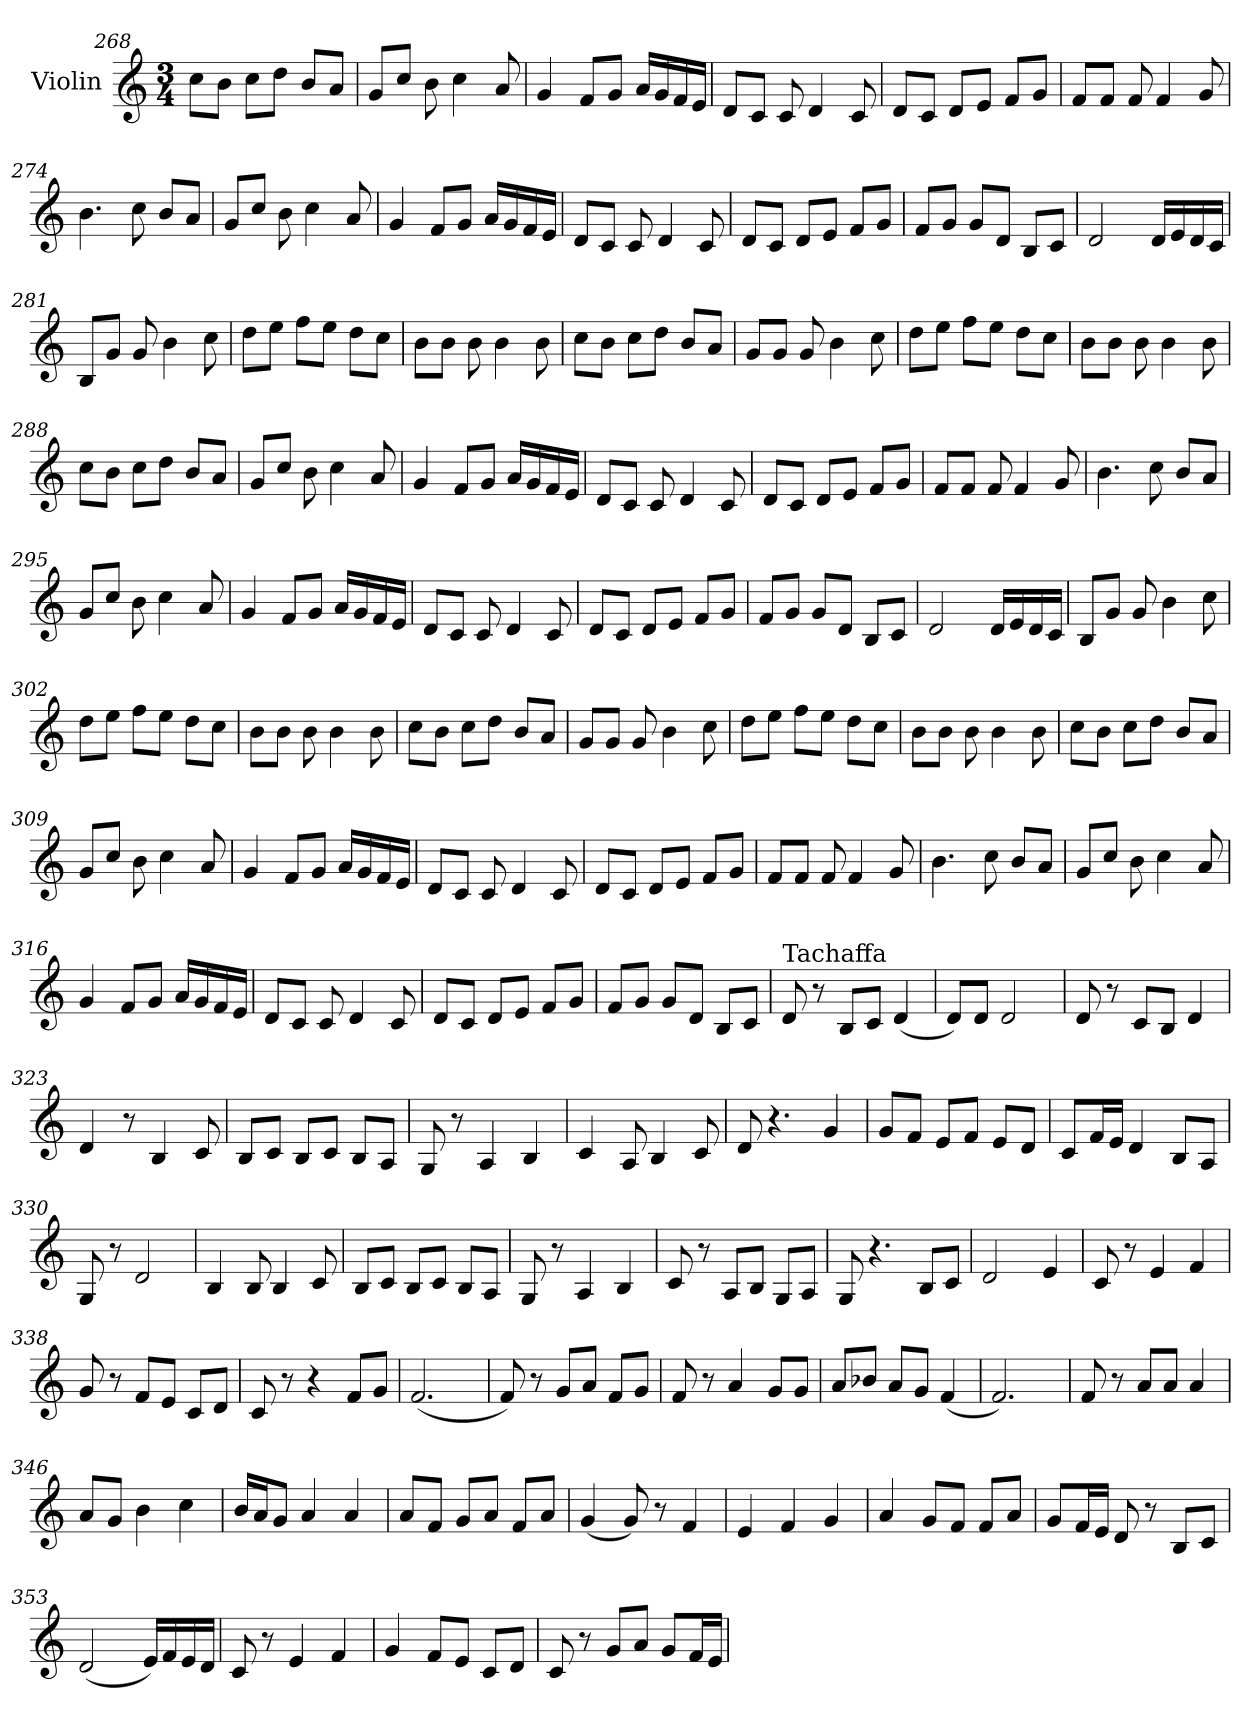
**kern
*part1
*staff1
*I"Violin
!!LO:LB:g=z
*clefG2
*k[]
*M3/4
=268
8cc\L
8b\J
8cc\L
8dd\J
8b/L
8a/J
=269
8g/L
8cc/J
8b\
4cc\
8a/
=270
4g/
8f/L
8g/J
16a/LL
16g/
16f/
16e/JJ
=271
8d/L
8c/J
8c/
4d/
8c/
=272
8d/L
8c/J
8d/L
8e/J
8f/L
8g/J
=273
8f/L
8f/J
8f/
4f/
8g/
!!LO:LB:g=z
=274
4.b\
8cc\
8b/L
8a/J
=275
8g/L
8cc/J
8b\
4cc\
8a/
=276
4g/
8f/L
8g/J
16a/LL
16g/
16f/
16e/JJ
=277
8d/L
8c/J
8c/
4d/
8c/
=278
8d/L
8c/J
8d/L
8e/J
8f/L
8g/J
=279
8f/L
8g/J
8g/L
8d/J
8B/L
8c/J
!!LO:PB:g=z
=280
2d/
16d/LL
16e/
16d/
16c/JJ
=281
8B/L
8g/J
8g/
4b\
8cc\
=282
8dd\L
8ee\J
8ff\L
8ee\J
8dd\L
8cc\J
=283
8b\L
8b\J
8b\
4b\
8b\
=284
8cc\L
8b\J
8cc\L
8dd\J
8b/L
8a/J
=285
8g/L
8g/J
8g/
4b\
8cc\
!!LO:LB:g=z
=286
8dd\L
8ee\J
8ff\L
8ee\J
8dd\L
8cc\J
=287
8b\L
8b\J
8b\
4b\
8b\
=288
8cc\L
8b\J
8cc\L
8dd\J
8b/L
8a/J
=289
8g/L
8cc/J
8b\
4cc\
8a/
=290
4g/
8f/L
8g/J
16a/LL
16g/
16f/
16e/JJ
=291
8d/L
8c/J
8c/
4d/
8c/
!!LO:LB:g=z
=292
8d/L
8c/J
8d/L
8e/J
8f/L
8g/J
=293
8f/L
8f/J
8f/
4f/
8g/
=294
4.b\
8cc\
8b/L
8a/J
=295
8g/L
8cc/J
8b\
4cc\
8a/
=296
4g/
8f/L
8g/J
16a/LL
16g/
16f/
16e/JJ
=297
8d/L
8c/J
8c/
4d/
8c/
!!LO:LB:g=z
=298
8d/L
8c/J
8d/L
8e/J
8f/L
8g/J
=299
8f/L
8g/J
8g/L
8d/J
8B/L
8c/J
=300
2d/
16d/LL
16e/
16d/
16c/JJ
=301
8B/L
8g/J
8g/
4b\
8cc\
=302
8dd\L
8ee\J
8ff\L
8ee\J
8dd\L
8cc\J
=303
8b\L
8b\J
8b\
4b\
8b\
!!LO:LB:g=z
=304
8cc\L
8b\J
8cc\L
8dd\J
8b/L
8a/J
=305
8g/L
8g/J
8g/
4b\
8cc\
=306
8dd\L
8ee\J
8ff\L
8ee\J
8dd\L
8cc\J
=307
8b\L
8b\J
8b\
4b\
8b\
=308
8cc\L
8b\J
8cc\L
8dd\J
8b/L
8a/J
=309
8g/L
8cc/J
8b\
4cc\
8a/
!!LO:LB:g=z
=310
4g/
8f/L
8g/J
16a/LL
16g/
16f/
16e/JJ
=311
8d/L
8c/J
8c/
4d/
8c/
=312
8d/L
8c/J
8d/L
8e/J
8f/L
8g/J
=313
8f/L
8f/J
8f/
4f/
8g/
=314
4.b\
8cc\
8b/L
8a/J
=315
8g/L
8cc/J
8b\
4cc\
8a/
!!LO:LB:g=z
=316
4g/
8f/L
8g/J
16a/LL
16g/
16f/
16e/JJ
=317
8d/L
8c/J
8c/
4d/
8c/
=318
8d/L
8c/J
8d/L
8e/J
8f/L
8g/J
=319
8f/L
8g/J
8g/L
8d/J
8B/L
8c/J
=320
!LO:TX:a:t=Tachaffa
8d/
8r
8B/L
8c/J
(<4d/
=321
8d/L)
8d/J
2d/
!!LO:LB:g=z
=322
8d/
8r
8c/L
8B/J
4d/
=323
4d/
8r
4B/
8c/
=324
8B/L
8c/J
8B/L
8c/J
8B/L
8A/J
=325
8G/
8r
4A/
4B/
=326
4c/
8A/
4B/
8c/
=327
8d/
4.r
4g/
!!LO:PB:g=z
=328
8g/L
8f/J
8e/L
8f/J
8e/L
8d/J
=329
8c/L
16f/L
16e/JJ
4d/
8B/L
8A/J
=330
8G/
8r
2d/
=331
4B/
8B/
4B/
8c/
=332
8B/L
8c/J
8B/L
8c/J
8B/L
8A/J
=333
8G/
8r
4A/
4B/
!!LO:LB:g=z
=334
8c/
8r
8A/L
8B/J
8G/L
8A/J
=335
8G/
4.r
8B/L
8c/J
=336
2d/
4e/
=337
8c/
8r
4e/
4f/
=338
8g/
8r
8f/L
8e/J
8c/L
8d/J
=339
8c/
8r
4r
8f/L
8g/J
=340
(<2.f/
!!LO:LB:g=z
=341
8f/)
8r
8g/L
8a/J
8f/L
8g/J
=342
8f/
8r
4a/
8g/L
8g/J
=343
8a/L
8b-X/J
8a/L
8g/J
(<4f/
=344
2.f/)
=345
8f/
8r
8a/L
8a/J
4a/
=346
8a/L
8g/J
4b\
4cc\
=347
16b/LL
16a/J
8g/J
4a/
4a/
!!LO:LB:g=z
=348
8a/L
8f/J
8g/L
8a/J
8f/L
8a/J
=349
(<4g/
8g/)
8r
4f/
=350
4e/
4f/
4g/
=351
4a/
8g/L
8f/J
8f/L
8a/J
=352
8g/L
16f/L
16e/JJ
8d/
8r
8B/L
8c/J
=353
(<2d/
16e/LL)
16f/
16e/
16d/JJ
!!LO:LB:g=z
=354
8c/
8r
4e/
4f/
=355
4g/
8f/L
8e/J
8c/L
8d/J
=356
8c/
8r
8g/L
8a/J
8g/L
16f/L
16e/JJ
=
*-
